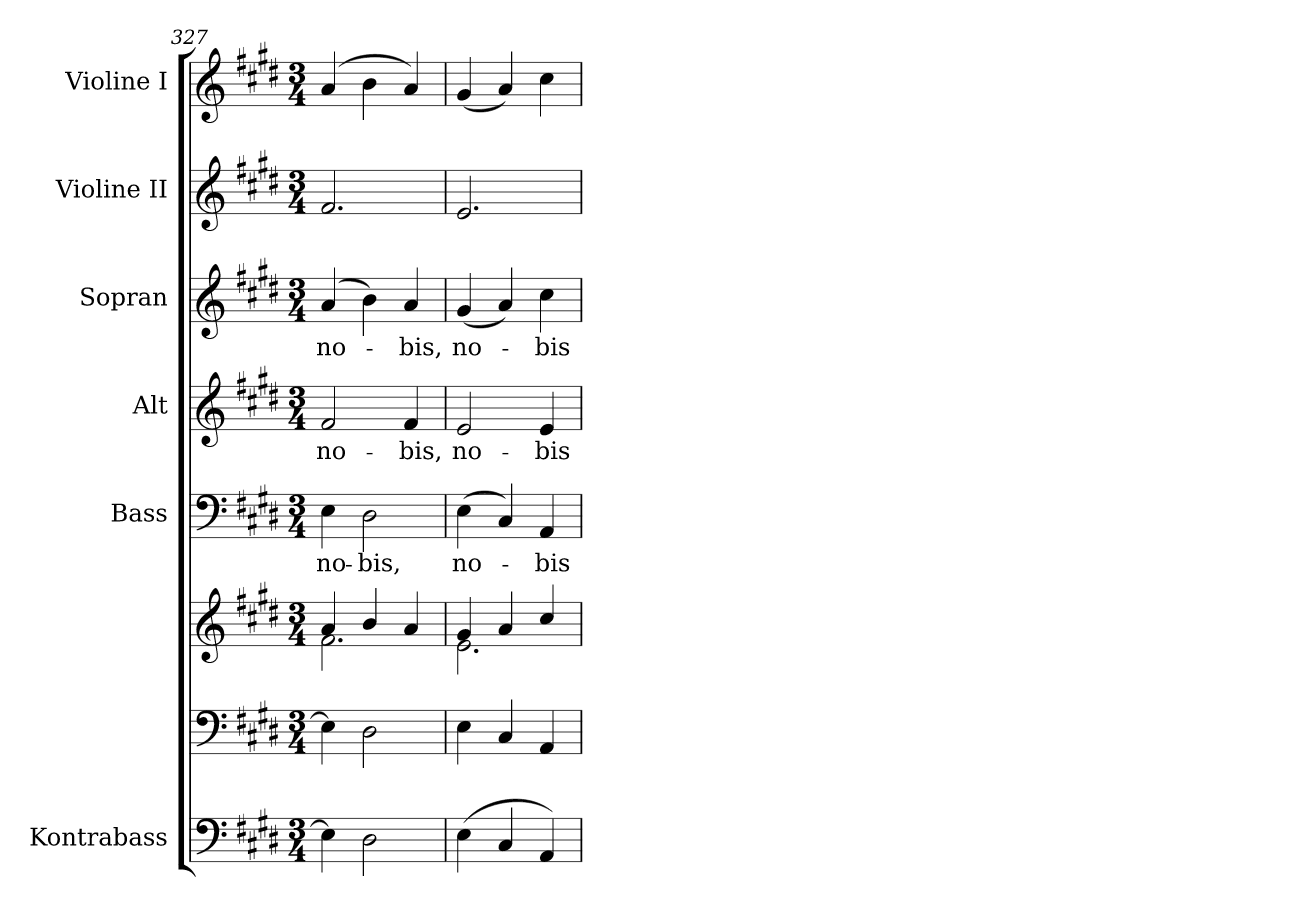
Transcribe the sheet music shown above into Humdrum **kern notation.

**kern	**kern	**kern	**kern	**text	**kern	**text	**kern	**text	**kern	**kern
*part7	*part6	*part6	*part5	*part5	*part4	*part4	*part3	*part3	*part2	*part1
*staff8	*staff7	*staff6	*staff5	*staff5	*staff4	*staff4	*staff3	*staff3	*staff2	*staff1
*I"Kontrabass	*	*	*I"Bass	*	*I"Alt	*	*I"Sopran	*	*I"Violine II	*I"Violine I
*I'Kb.	*	*	*I'B.	*	*I'A.	*	*I'S.	*	*I'Vl. II	*I'Vl. I
*clefF4	*clefF4	*clefG2	*clefF4	*	*clefG2	*	*clefG2	*	*clefG2	*clefG2
*ITrd7c12	*	*	*	*	*	*	*	*	*	*
*k[f#c#g#d#]	*k[f#c#g#d#]	*k[f#c#g#d#]	*k[f#c#g#d#]	*	*k[f#c#g#d#]	*	*k[f#c#g#d#]	*	*k[f#c#g#d#]	*k[f#c#g#d#]
*E:	*E:	*E:	*E:	*	*E:	*	*E:	*	*E:	*E:
*M3/4	*M3/4	*M3/4	*M3/4	*	*M3/4	*	*M3/4	*	*M3/4	*M3/4
=327	=327	=327	=327	=327	=327	=327	=327	=327	=327	=327
*	*	*^	*	*	*	*	*	*	*	*
!	!	!	!	!	!LO:LY:b	!	!LO:LY:b	!	!LO:LY:b	!	!
4EE\]	4E\]	4a/	2.f#\	4E\	no-	2f#/	no-	(4a/	no-	2.f#/	(4a/
!	!	!	!	!	!LO:LY:b	!	!	!	!	!	!
2DD#\	2D#\	4b/	.	2D#\	-bis,	.	.	4b\)	.	.	4b\
!	!	!	!	!	!	!	!LO:LY:b	!	!LO:LY:b	!	!
.	.	4a/	.	.	.	4f#/	-bis,	4a/	-bis,	.	4a/)
=328	=328	=328	=328	=328	=328	=328	=328	=328	=328	=328	=328
!	!	!	!	!	!LO:LY:b	!	!LO:LY:b	!	!LO:LY:b	!	!
(>4EE\	4E\	4g#/	2.e\	(>4E\	no-	2e/	no-	(<4g#/	no-	2.e/	(<4g#/
4CC#/	4C#/	4a/	.	4C#/)	.	.	.	4a/)	.	.	4a/)
!	!	!	!	!	!LO:LY:b	!	!LO:LY:b	!	!LO:LY:b	!	!
4AAA/)	4AA/	4cc#/	.	4AA/	-bis	4e/	-bis	4cc#\	-bis	.	4cc#\
*	*	*v	*v	*	*	*	*	*	*	*	*
=	=	=	=	=	=	=	=	=	=	=
*-	*-	*-	*-	*-	*-	*-	*-	*-	*-	*-
